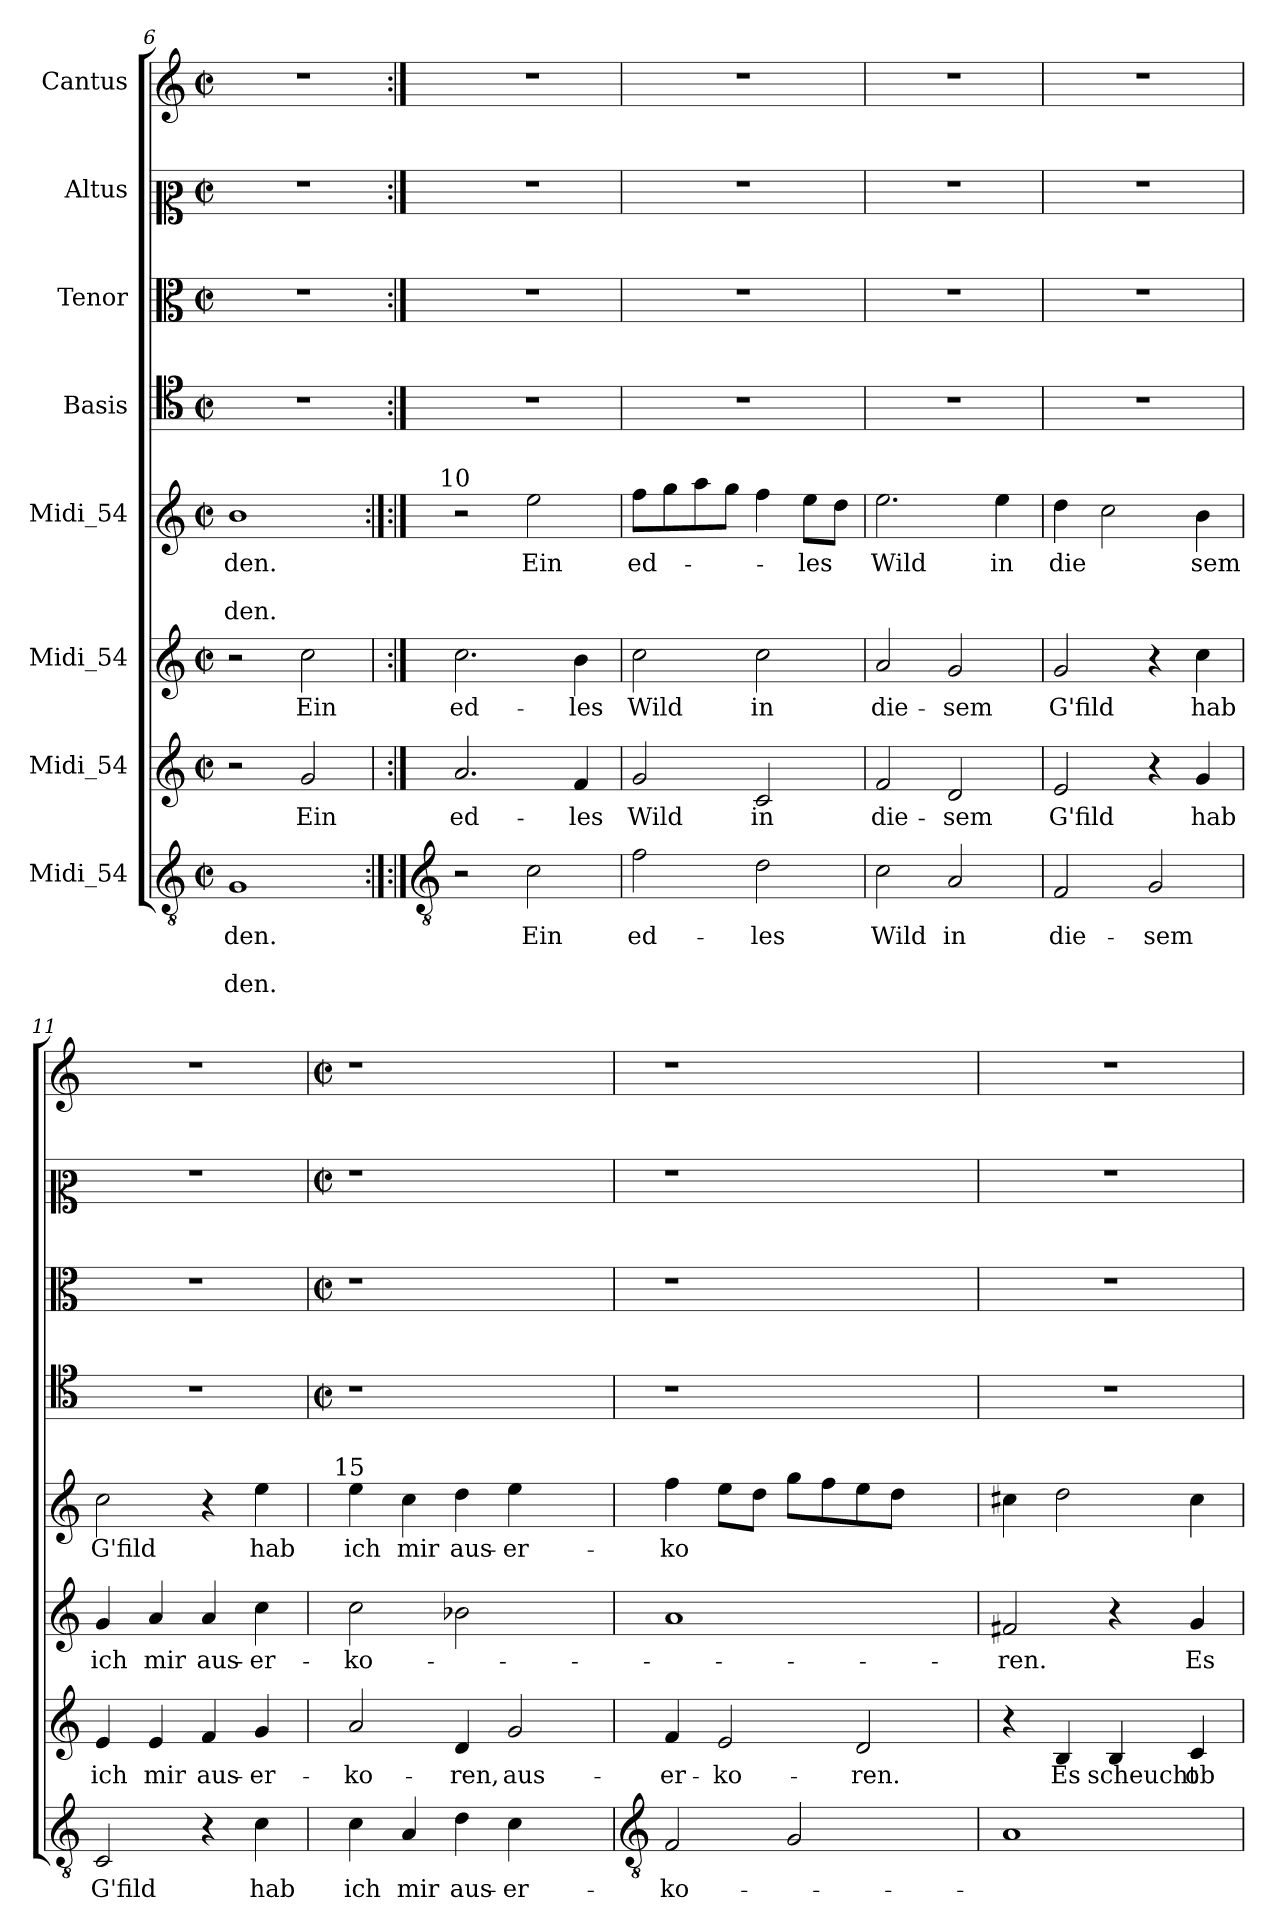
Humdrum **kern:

**kern	**text	**text	**text	**kern	**text	**kern	**text	**kern	**text	**text	**text	**kern	**kern	**kern	**kern
*part8	*part8	*part8	*part8	*part7	*part7	*part6	*part6	*part5	*part5	*part5	*part5	*part4	*part3	*part2	*part1
*staff8	*staff8	*staff8	*staff8	*staff7	*staff7	*staff6	*staff6	*staff5	*staff5	*staff5	*staff5	*staff4	*staff3	*staff2	*staff1
*I"Midi_54	*	*	*	*I"Midi_54	*	*I"Midi_54	*	*I"Midi_54	*	*	*	*I"Basis	*I"Tenor	*I"Altus	*I"Cantus
!!LO:LB:g=z
*clefGv2	*	*	*	*clefG2	*	*clefG2	*	*clefG2	*	*	*	*clefC4	*clefC3	*clefC2	*clefG2
*k[]	*	*	*	*k[]	*	*k[]	*	*k[]	*	*	*	*k[]	*k[]	*k[]	*k[]
*C:	*	*	*	*C:	*	*C:	*	*C:	*	*	*	*C:	*C:	*C:	*C:
*M2/2	*	*	*	*M2/2	*	*M2/2	*	*M2/2	*	*	*	*M2/2	*M2/2	*M2/2	*M2/2
*met(c|)	*	*	*	*met(c|)	*	*met(c|)	*	*met(c|)	*	*	*	*met(c|)	*met(c|)	*met(c|)	*met(c|)
=6	=6	=6	=6	=6	=6	=6	=6	=6	=6	=6	=6	=6	=6	=6	=6
!	!LO:LY:b	!	!LO:LY:b	!	!	!	!	!	!LO:LY:b	!	!LO:LY:b	!	!	!	!
1G	-den.	.	den.	2r	.	2r	.	1b	den.	.	den.	1r	1r	1r	1r
!	!	!	!	!	!LO:LY:b	!	!LO:LY:b	!	!	!	!	!	!	!	!
.	.	.	.	2g	Ein	2cc	Ein	.	.	.	.	.	.	.	.
!!LO:LB:g=z
=7:|!	=7	=7	=7	=7	=7	=7	=7	=7:|!	=7	=7	=7	=7	=7	=7	=7
*clefGv2	*	*	*	*	*	*	*	*	*	*	*	*	*	*	*
!	!	!	!	!	!	!	!	!LO:TX:a:cj:t=10	!	!	!	!	!	!	!
!	!	!	!	!	!LO:LY:b	!	!LO:LY:b	!	!	!	!	!	!	!	!
2r	.	.	.	2.a	ed-	2.cc	ed-	2r	.	.	.	1r	1r	1r	1r
!	!LO:LY:b	!	!	!	!	!	!	!	!LO:LY:b	!	!	!	!	!	!
2c	Ein	.	.	.	.	.	.	2ee	Ein	.	.	.	.	.	.
!	!	!	!	!	!LO:LY:b	!	!LO:LY:b	!	!	!	!	!	!	!	!
.	.	.	.	4f	-les	4b	-les	.	.	.	.	.	.	.	.
=8	=8	=8	=8	=8	=8	=8	=8	=8	=8	=8	=8	=8	=8	=8	=8
!	!LO:LY:b	!	!	!	!LO:LY:b	!	!LO:LY:b	!	!LO:LY:b	!	!	!	!	!	!
2f	ed-	.	.	2g	Wild	2cc	Wild	8ffL	ed-	.	.	1r	1r	1r	1r
.	.	.	.	.	.	.	.	8gg	.	.	.	.	.	.	.
.	.	.	.	.	.	.	.	8aa	.	.	.	.	.	.	.
.	.	.	.	.	.	.	.	8ggJ	.	.	.	.	.	.	.
!	!LO:LY:b	!	!	!	!LO:LY:b	!	!LO:LY:b	!	!	!	!	!	!	!	!
2d	-les	.	.	2c	in	2cc	in	4ff	.	.	.	.	.	.	.
!	!	!	!	!	!	!	!	!	!LO:LY:b	!	!	!	!	!	!
.	.	.	.	.	.	.	.	8eeL	-les	.	.	.	.	.	.
.	.	.	.	.	.	.	.	8ddJ	.	.	.	.	.	.	.
=9	=9	=9	=9	=9	=9	=9	=9	=9	=9	=9	=9	=9	=9	=9	=9
!	!LO:LY:b	!	!	!	!LO:LY:b	!	!LO:LY:b	!	!LO:LY:b	!	!	!	!	!	!
2c	Wild	.	.	2f	die-	2a	die-	2.ee	Wild	.	.	1r	1r	1r	1r
!	!LO:LY:b	!	!	!	!LO:LY:b	!	!LO:LY:b	!	!	!	!	!	!	!	!
2A	in	.	.	2d	-sem	2g	-sem	.	.	.	.	.	.	.	.
!	!	!	!	!	!	!	!	!	!LO:LY:b	!	!	!	!	!	!
.	.	.	.	.	.	.	.	4ee	in	.	.	.	.	.	.
=10	=10	=10	=10	=10	=10	=10	=10	=10	=10	=10	=10	=10	=10	=10	=10
!	!LO:LY:b	!	!	!	!LO:LY:b	!	!LO:LY:b	!	!LO:LY:b	!	!	!	!	!	!
2F	die-	.	.	2e	G'fild	2g	G'fild	4dd	die	.	.	1r	1r	1r	1r
!	!	!	!	!	!	!	!	!	!LO:LY:b	!	!	!	!	!	!
.	.	.	.	.	.	.	.	2cc	-	.	.	.	.	.	.
!	!LO:LY:b	!	!	!	!	!	!	!	!	!	!	!	!	!	!
2G	-sem	.	.	4r	.	4r	.	.	.	.	.	.	.	.	.
!	!	!	!	!	!LO:LY:b	!	!LO:LY:b	!	!LO:LY:b	!	!	!	!	!	!
.	.	.	.	4g	hab	4cc	hab	4b	sem	.	.	.	.	.	.
=11	=11	=11	=11	=11	=11	=11	=11	=11	=11	=11	=11	=11	=11	=11	=11
!	!LO:LY:b	!	!	!	!LO:LY:b	!	!LO:LY:b	!	!LO:LY:b	!	!	!	!	!	!
2C	G'fild	.	.	4e	ich	4g	ich	2cc	G'fild	.	.	1r	1r	1r	1r
!	!	!	!	!	!LO:LY:b	!	!LO:LY:b	!	!	!	!	!	!	!	!
.	.	.	.	4e	mir	4a	mir	.	.	.	.	.	.	.	.
!	!	!	!	!	!LO:LY:b	!	!LO:LY:b	!	!	!	!	!	!	!	!
4r	.	.	.	4f	aus-	4a	aus-	4r	.	.	.	.	.	.	.
!	!LO:LY:b	!	!	!	!LO:LY:b	!	!LO:LY:b	!	!LO:LY:b	!	!	!	!	!	!
4c	hab	.	.	4g	-er-	4cc	-er-	4ee	hab	.	.	.	.	.	.
!!LO:LB:g=z
=12	=12	=12	=12	=12	=12	=12	=12	=12	=12	=12	=12	=12	=12	=12	=12
*	*	*	*	*	*	*	*	*	*	*	*	*M2/2	*M2/2	*M2/2	*M2/2
*	*	*	*	*	*	*	*	*	*	*	*	*met(c|)	*met(c|)	*met(c|)	*met(c|)
!	!	!	!	!	!	!	!	!LO:TX:a:cj:t=15	!	!	!	!	!	!	!
!	!LO:LY:b	!	!	!	!LO:LY:b	!	!LO:LY:b	!	!LO:LY:b	!	!	!	!	!	!
4c	ich	.	.	2a	-ko-	2cc	-ko-	4ee	ich	.	.	1r	1r	1r	1r
!	!LO:LY:b	!	!	!	!	!	!	!	!LO:LY:b	!	!	!	!	!	!
4A	mir	.	.	.	.	.	.	4cc	mir	.	.	.	.	.	.
!	!LO:LY:b	!	!	!	!LO:LY:b	!	!	!	!LO:LY:b	!	!	!	!	!	!
4d	aus-	.	.	4d	-ren,	2b-X	.	4dd	aus-	.	.	.	.	.	.
!	!LO:LY:b	!	!	!	!LO:LY:b	!	!	!	!LO:LY:b	!	!	!	!	!	!
4c	-er-	.	.	2g	aus-	.	.	4ee	-er-	.	.	.	.	.	.
4ryy	.	.	.	.	.	4ryy	.	4ryy	.	.	.	4ryy	4ryy	4ryy	4ryy
!!LO:LB:g=z
=12	=12	=12	=12	=12	=12	=12	=12	=12	=12	=12	=12	=12	=12	=12	=12
*clefGv2	*	*	*	*	*	*	*	*	*	*	*	*	*	*	*
!	!LO:LY:b	!	!	!	!LO:LY:b	!	!	!	!LO:LY:b	!	!	!	!	!	!
2F	-ko-	.	.	4f	-er-	1a	.	4ff	-ko	.	.	1r	1r	1r	1r
!	!	!	!	!	!LO:LY:b	!	!	!	!	!	!	!	!	!	!
.	.	.	.	2e	-ko-	.	.	8eeL	.	.	.	.	.	.	.
.	.	.	.	.	.	.	.	8ddJ	.	.	.	.	.	.	.
2G	.	.	.	.	.	.	.	8ggL	.	.	.	.	.	.	.
.	.	.	.	.	.	.	.	8ff	.	.	.	.	.	.	.
!	!	!	!	!	!LO:LY:b	!	!	!	!	!	!	!	!	!	!
.	.	.	.	2d	-ren.	.	.	8ee	.	.	.	.	.	.	.
.	.	.	.	.	.	.	.	8ddJ	.	.	.	.	.	.	.
4ryy	.	.	.	.	.	4ryy	.	4ryy	.	.	.	4ryy	4ryy	4ryy	4ryy
=12	=12	=12	=12	=12	=12	=12	=12	=12	=12	=12	=12	=12	=12	=12	=12
!	!	!	!	!	!	!	!LO:LY:b	!	!	!	!	!	!	!	!
1A	.	.	.	4r	.	2f#X	-ren.	4cc#X	.	.	.	1r	1r	1r	1r
!	!	!	!	!	!LO:LY:b	!	!	!	!	!	!	!	!	!	!
.	.	.	.	4B	Es	.	.	2dd	.	.	.	.	.	.	.
!	!	!	!	!	!LO:LY:b	!	!	!	!	!	!	!	!	!	!
.	.	.	.	4B	scheucht	4r	.	.	.	.	.	.	.	.	.
!	!	!	!	!	!LO:LY:b	!	!LO:LY:b	!	!	!	!	!	!	!	!
.	.	.	.	4c	ob	4g	Es	4cc#	.	.	.	.	.	.	.
=	=	=	=	=	=	=	=	=	=	=	=	=	=	=	=
*-	*-	*-	*-	*-	*-	*-	*-	*-	*-	*-	*-	*-	*-	*-	*-
